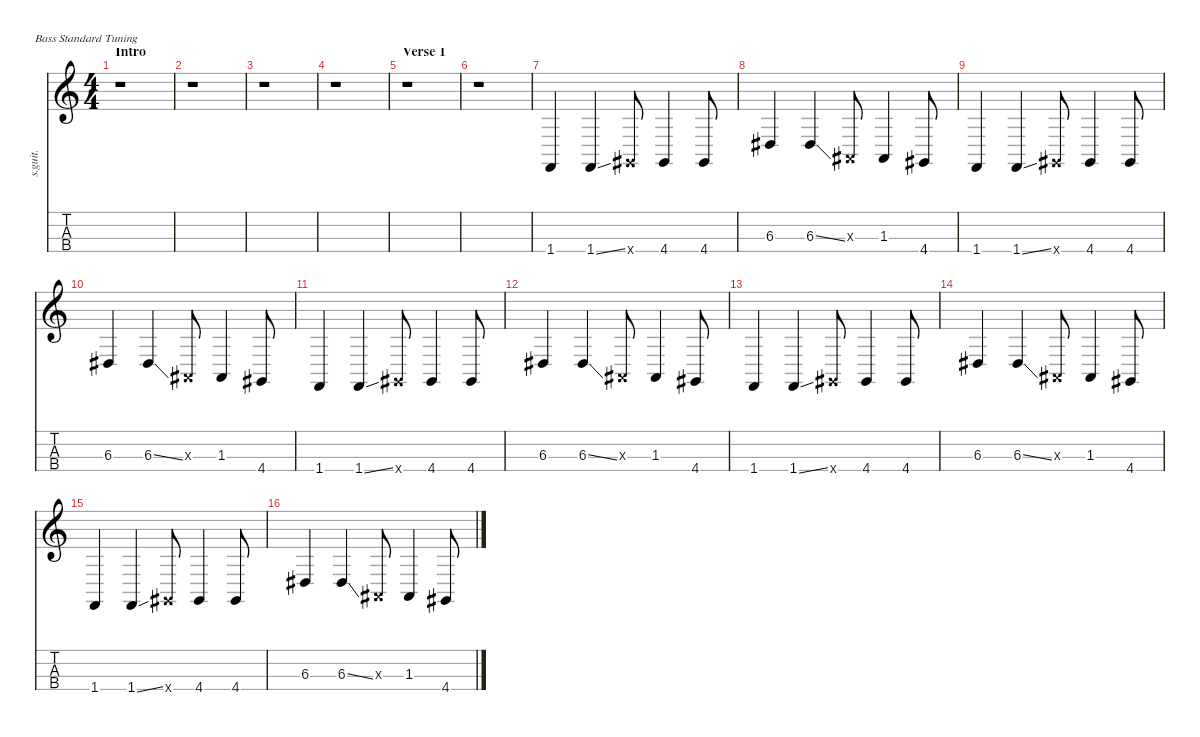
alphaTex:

\defaultSystemsLayout 4
\hideDynamics
\bracketExtendMode nobrackets
\track ("Mike Dirnt" "s.guit.") {instrument electricbasspick}
\staff {score tabs}
\tuning (G2 D2 A1 E1)
\ts (4 4)
\beaming (8 2 2 2 2)
\section ("" "Intro")
\tempo (84 hide)
\clef g2
\ks c
r.1{dy f instrument electricbasspick} |
r.1 |
r.1 |
r.1 |
\section ("" "Verse 1")
r.1 |
r.1 |
1.4.4{lyrics (0 "") lyrics (1 "") lyrics (2 "") lyrics (3 "") lyrics (4 "")} 1.4{ss}.4{lyrics (0 "") lyrics (1 "") lyrics (2 "") lyrics (3 "") lyrics (4 "")} 4.4{x acc #}.8{lyrics (0 "") lyrics (1 "") lyrics (2 "") lyrics (3 "") lyrics (4 "")} 4.4{acc #}.4{lyrics (0 "") lyrics (1 "") lyrics (2 "") lyrics (3 "") lyrics (4 "")} 4.4{acc #}.8{lyrics (0 "") lyrics (1 "") lyrics (2 "") lyrics (3 "") lyrics (4 "")} |
6.3{acc #}.4{lyrics (0 "") lyrics (1 "") lyrics (2 "") lyrics (3 "") lyrics (4 "")} 6.3{ss acc #}.4{lyrics (0 "") lyrics (1 "") lyrics (2 "") lyrics (3 "") lyrics (4 "")} 1.3{x acc #}.8{lyrics (0 "") lyrics (1 "") lyrics (2 "") lyrics (3 "") lyrics (4 "")} 1.3{acc #}.4{lyrics (0 "") lyrics (1 "") lyrics (2 "") lyrics (3 "") lyrics (4 "")} 4.4{acc #}.8{lyrics (0 "") lyrics (1 "") lyrics (2 "") lyrics (3 "") lyrics (4 "")} |
1.4.4{lyrics (0 "") lyrics (1 "") lyrics (2 "") lyrics (3 "") lyrics (4 "")} 1.4{ss}.4{lyrics (0 "") lyrics (1 "") lyrics (2 "") lyrics (3 "") lyrics (4 "")} 4.4{x acc #}.8{lyrics (0 "") lyrics (1 "") lyrics (2 "") lyrics (3 "") lyrics (4 "")} 4.4{acc #}.4{lyrics (0 "") lyrics (1 "") lyrics (2 "") lyrics (3 "") lyrics (4 "")} 4.4{acc #}.8{lyrics (0 "") lyrics (1 "") lyrics (2 "") lyrics (3 "") lyrics (4 "")} |
6.3{acc #}.4{lyrics (0 "") lyrics (1 "") lyrics (2 "") lyrics (3 "") lyrics (4 "")} 6.3{ss acc #}.4{lyrics (0 "") lyrics (1 "") lyrics (2 "") lyrics (3 "") lyrics (4 "")} 1.3{x acc #}.8{lyrics (0 "") lyrics (1 "") lyrics (2 "") lyrics (3 "") lyrics (4 "")} 1.3{acc #}.4{lyrics (0 "") lyrics (1 "") lyrics (2 "") lyrics (3 "") lyrics (4 "")} 4.4{acc #}.8{lyrics (0 "") lyrics (1 "") lyrics (2 "") lyrics (3 "") lyrics (4 "")} |
1.4.4{lyrics (0 "") lyrics (1 "") lyrics (2 "") lyrics (3 "") lyrics (4 "")} 1.4{ss}.4{lyrics (0 "") lyrics (1 "") lyrics (2 "") lyrics (3 "") lyrics (4 "")} 4.4{x acc #}.8{lyrics (0 "") lyrics (1 "") lyrics (2 "") lyrics (3 "") lyrics (4 "")} 4.4{acc #}.4{lyrics (0 "") lyrics (1 "") lyrics (2 "") lyrics (3 "") lyrics (4 "")} 4.4{acc #}.8{lyrics (0 "") lyrics (1 "") lyrics (2 "") lyrics (3 "") lyrics (4 "")} |
6.3{acc #}.4{lyrics (0 "") lyrics (1 "") lyrics (2 "") lyrics (3 "") lyrics (4 "")} 6.3{ss acc #}.4{lyrics (0 "") lyrics (1 "") lyrics (2 "") lyrics (3 "") lyrics (4 "")} 1.3{x acc #}.8{lyrics (0 "") lyrics (1 "") lyrics (2 "") lyrics (3 "") lyrics (4 "")} 1.3{acc #}.4{lyrics (0 "") lyrics (1 "") lyrics (2 "") lyrics (3 "") lyrics (4 "")} 4.4{acc #}.8{lyrics (0 "") lyrics (1 "") lyrics (2 "") lyrics (3 "") lyrics (4 "")} |
1.4.4{lyrics (0 "") lyrics (1 "") lyrics (2 "") lyrics (3 "") lyrics (4 "")} 1.4{ss}.4{lyrics (0 "") lyrics (1 "") lyrics (2 "") lyrics (3 "") lyrics (4 "")} 4.4{x acc #}.8{lyrics (0 "") lyrics (1 "") lyrics (2 "") lyrics (3 "") lyrics (4 "")} 4.4{acc #}.4{lyrics (0 "") lyrics (1 "") lyrics (2 "") lyrics (3 "") lyrics (4 "")} 4.4{acc #}.8{lyrics (0 "") lyrics (1 "") lyrics (2 "") lyrics (3 "") lyrics (4 "")} |
6.3{acc #}.4{lyrics (0 "") lyrics (1 "") lyrics (2 "") lyrics (3 "") lyrics (4 "")} 6.3{ss acc #}.4{lyrics (0 "") lyrics (1 "") lyrics (2 "") lyrics (3 "") lyrics (4 "")} 1.3{x acc #}.8{lyrics (0 "") lyrics (1 "") lyrics (2 "") lyrics (3 "") lyrics (4 "")} 1.3{acc #}.4{lyrics (0 "") lyrics (1 "") lyrics (2 "") lyrics (3 "") lyrics (4 "")} 4.4{acc #}.8{lyrics (0 "") lyrics (1 "") lyrics (2 "") lyrics (3 "") lyrics (4 "")} |
1.4.4{lyrics (0 "") lyrics (1 "") lyrics (2 "") lyrics (3 "") lyrics (4 "")} 1.4{ss}.4{lyrics (0 "") lyrics (1 "") lyrics (2 "") lyrics (3 "") lyrics (4 "")} 4.4{x acc #}.8{lyrics (0 "") lyrics (1 "") lyrics (2 "") lyrics (3 "") lyrics (4 "")} 4.4{acc #}.4{lyrics (0 "") lyrics (1 "") lyrics (2 "") lyrics (3 "") lyrics (4 "")} 4.4{acc #}.8{lyrics (0 "") lyrics (1 "") lyrics (2 "") lyrics (3 "") lyrics (4 "")} |
6.3{acc #}.4{lyrics (0 "") lyrics (1 "") lyrics (2 "") lyrics (3 "") lyrics (4 "")} 6.3{ss acc #}.4{lyrics (0 "") lyrics (1 "") lyrics (2 "") lyrics (3 "") lyrics (4 "")} 1.3{x acc #}.8{lyrics (0 "") lyrics (1 "") lyrics (2 "") lyrics (3 "") lyrics (4 "")} 1.3{acc #}.4{lyrics (0 "") lyrics (1 "") lyrics (2 "") lyrics (3 "") lyrics (4 "")} 4.4{acc #}.8{lyrics (0 "") lyrics (1 "") lyrics (2 "") lyrics (3 "") lyrics (4 "")}
